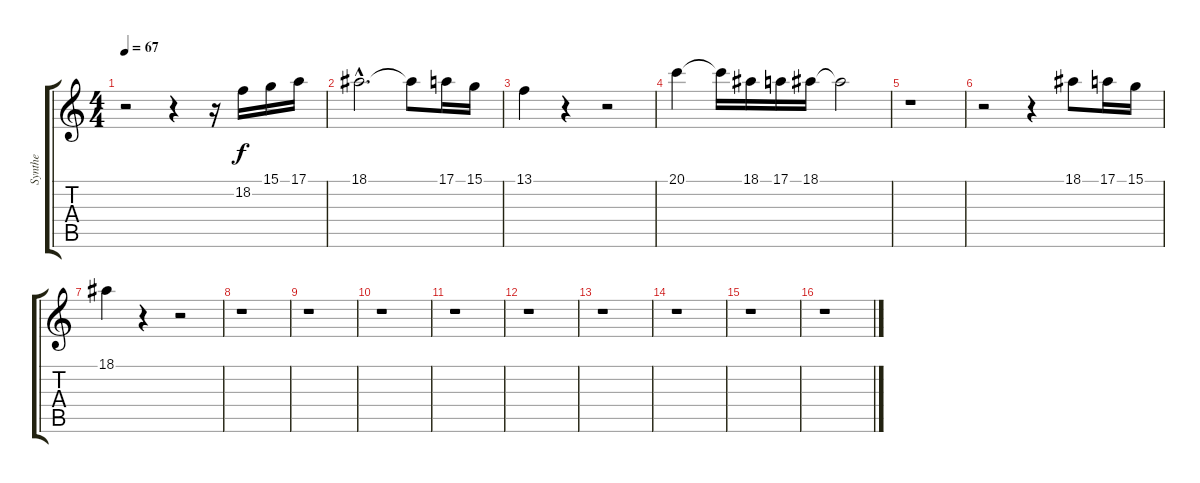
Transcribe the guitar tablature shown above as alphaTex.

\track ("Synthe" "Synthe") {instrument synthstrings1}
\staff {score tabs}
\tuning (E4 B3 G3 D3 A2 E2) {hide}
\ts (4 4)
\tempo 67
\clef g2
\ks c
r.2{dy f} r.4 r.16 18.2.16 15.1.16 17.1.16 |
18.1{hac}.2{d} 18.1{t}.8 17.1.16 15.1.16 |
13.1.4 r.4 r.2 |
20.1.4 20.1{t}.16 18.1.16 17.1.16 18.1.16 18.1{t}.2 |
r.1 |
r.2 r.4 18.1.8 17.1.16 15.1.16 |
18.1.4 r.4 r.2 |
r.1 |
r.1 |
r.1 |
r.1 |
r.1 |
r.1 |
r.1 |
r.1 |
r.1
